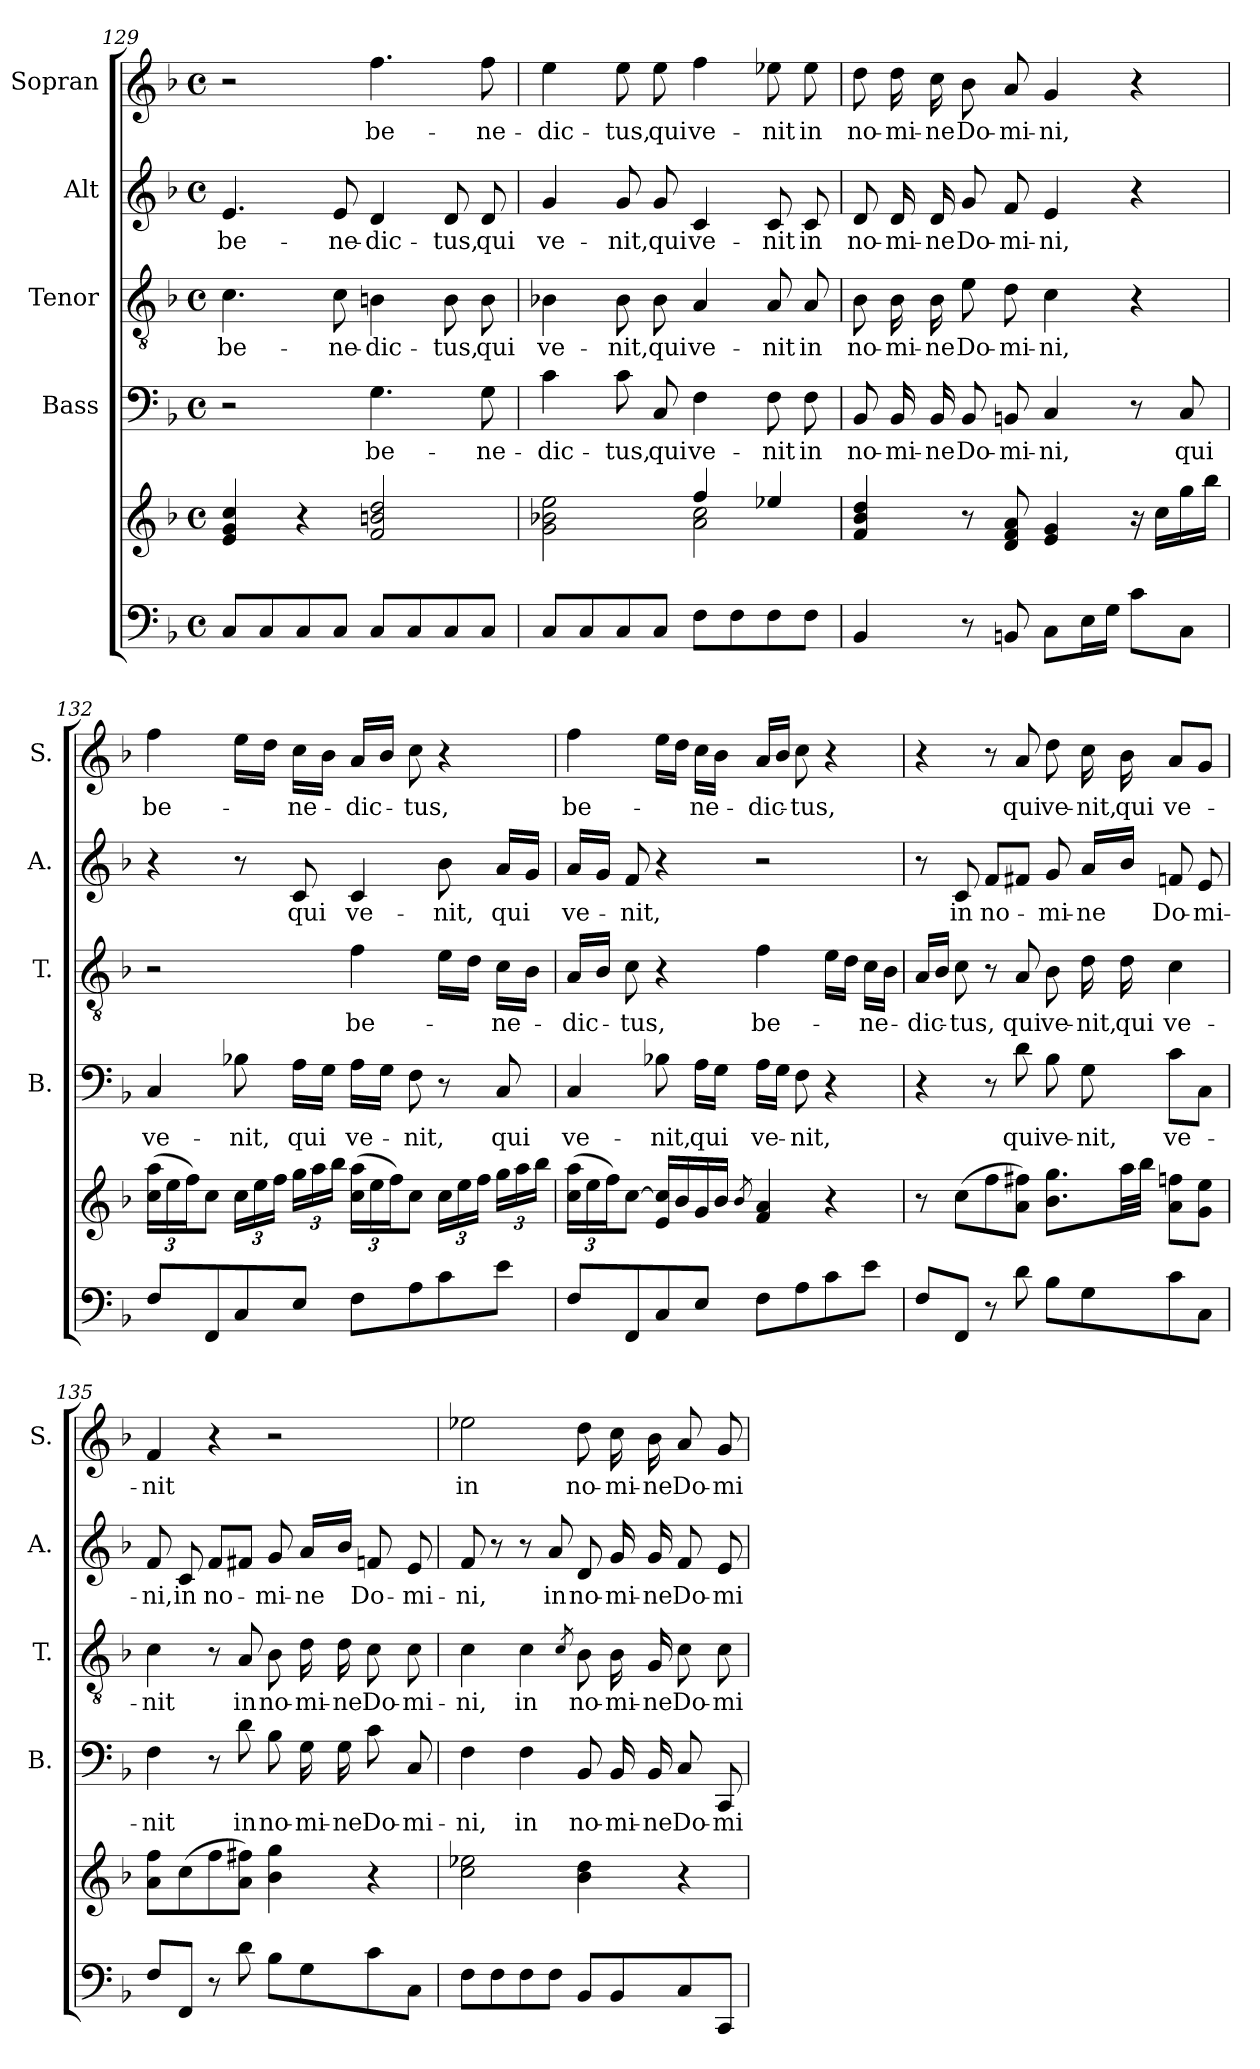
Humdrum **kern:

**kern	**kern	**kern	**text	**kern	**text	**kern	**text	**kern	**text
*part5	*part5	*part4	*part4	*part3	*part3	*part2	*part2	*part1	*part1
*staff6	*staff5	*staff4	*staff4	*staff3	*staff3	*staff2	*staff2	*staff1	*staff1
*	*	*I"Bass	*	*I"Tenor	*	*I"Alt	*	*I"Sopran	*
*	*	*I'B.	*	*I'T.	*	*I'A.	*	*I'S.	*
!!LO:PB:g=z
*clefF4	*clefG2	*clefF4	*	*clefGv2	*	*clefG2	*	*clefG2	*
*k[b-]	*k[b-]	*k[b-]	*	*k[b-]	*	*k[b-]	*	*k[b-]	*
*F:	*F:	*F:	*	*F:	*	*F:	*	*F:	*
*M4/4	*M4/4	*M4/4	*	*M4/4	*	*M4/4	*	*M4/4	*
*met(c)	*met(c)	*met(c)	*	*met(c)	*	*met(c)	*	*met(c)	*
=129	=129	=129	=129	=129	=129	=129	=129	=129	=129
!	!	!	!	!	!LO:LY:b	!	!LO:LY:b	!	!
8C/L	4e/ 4g/ 4cc/	2r	.	4.c\	be-	4.e/	be-	2r	.
8C/	.	.	.	.	.	.	.	.	.
8C/	4r	.	.	.	.	.	.	.	.
!	!	!	!	!	!LO:LY:b	!	!LO:LY:b	!	!
8C/J	.	.	.	8c\	-ne-	8e/	-ne-	.	.
!	!	!	!LO:LY:b	!	!LO:LY:b	!	!LO:LY:b	!	!LO:LY:b
8C/L	2f/ 2bn/ 2dd/	4.G\	be-	4Bn\	-dic-	4d/	-dic-	4.ff\	be-
8C/	.	.	.	.	.	.	.	.	.
!	!	!	!	!	!LO:LY:b	!	!LO:LY:b	!	!
8C/	.	.	.	8B\	-tus,	8d/	-tus,	.	.
!	!	!	!LO:LY:b	!	!LO:LY:b	!	!LO:LY:b	!	!LO:LY:b
8C/J	.	8G\	-ne-	8B\	qui	8d/	qui	8ff\	-ne-
=130	=130	=130	=130	=130	=130	=130	=130	=130	=130
*	*^	*	*	*	*	*	*	*	*
!	!	!	!	!LO:LY:b	!	!LO:LY:b	!	!LO:LY:b	!	!LO:LY:b
8C/L	2g\ 2b-X\ 2ee\	2ryy	4c\	-dic-	4B-X\	ve-	4g/	ve-	4ee\	-dic-
8C/	.	.	.	.	.	.	.	.	.	.
!	!	!	!	!LO:LY:b	!	!LO:LY:b	!	!LO:LY:b	!	!LO:LY:b
8C/	.	.	8c\	-tus,	8B-\	-nit,	8g/	-nit,	8ee\	-tus,
!	!	!	!	!LO:LY:b	!	!LO:LY:b	!	!LO:LY:b	!	!LO:LY:b
8C/J	.	.	8C/	qui	8B-\	qui	8g/	qui	8ee\	qui
!	!	!	!	!LO:LY:b	!	!LO:LY:b	!	!LO:LY:b	!	!LO:LY:b
8F\L	4ff/	2a\ 2cc\	4F\	ve-	4A/	ve-	4c/	ve-	4ff\	ve-
8F\	.	.	.	.	.	.	.	.	.	.
!	!	!	!	!LO:LY:b	!	!LO:LY:b	!	!LO:LY:b	!	!LO:LY:b
8F\	4ee-X/	.	8F\	-nit	8A/	-nit	8c/	-nit	8ee-X\	-nit
!	!	!	!	!LO:LY:b	!	!LO:LY:b	!	!LO:LY:b	!	!LO:LY:b
8F\J	.	.	8F\	in	8A/	in	8c/	in	8ee-\	in
*	*v	*v	*	*	*	*	*	*	*	*
=131	=131	=131	=131	=131	=131	=131	=131	=131	=131
!	!	!	!LO:LY:b	!	!LO:LY:b	!	!LO:LY:b	!	!LO:LY:b
4BB-/	4f/ 4b-/ 4dd/	8BB-/	no-	8B-\	no-	8d/	no-	8dd\	no-
!	!	!	!LO:LY:b	!	!LO:LY:b	!	!LO:LY:b	!	!LO:LY:b
.	.	16BB-/	-mi-	16B-\	-mi-	16d/	-mi-	16dd\	-mi-
!	!	!	!LO:LY:b	!	!LO:LY:b	!	!LO:LY:b	!	!LO:LY:b
.	.	16BB-/	-ne	16B-\	-ne	16d/	-ne	16cc\	-ne
!	!	!	!LO:LY:b	!	!LO:LY:b	!	!LO:LY:b	!	!LO:LY:b
8r	8r	8BB-/	Do-	8e\	Do-	8g/	Do-	8b-\	Do-
!	!	!	!LO:LY:b	!	!LO:LY:b	!	!LO:LY:b	!	!LO:LY:b
8BBn/	8d/ 8f/ 8a/	8BBn/	-mi-	8d\	-mi-	8f/	-mi-	8a/	-mi-
!	!	!	!LO:LY:b	!	!LO:LY:b	!	!LO:LY:b	!	!LO:LY:b
8C\L	4e/ 4g/	4C/	-ni,	4c\	-ni,	4e/	-ni,	4g/	-ni,
16E\L	.	.	.	.	.	.	.	.	.
16G\JJ	.	.	.	.	.	.	.	.	.
8c\L	16r	8r	.	4r	.	4r	.	4r	.
.	16cc\LL	.	.	.	.	.	.	.	.
!	!	!	!LO:LY:b	!	!	!	!	!	!
8C\J	16gg\	8C/	qui	.	.	.	.	.	.
.	16bb-\JJ	.	.	.	.	.	.	.	.
!!LO:LB:g=z
=132	=132	=132	=132	=132	=132	=132	=132	=132	=132
!	!	!	!LO:LY:b	!	!	!	!	!	!LO:LY:b
8F/L	(>24cc\ 24aa\LL	4C/	ve-	2r	.	4r	.	4ff\	be-
.	24ee\	.	.	.	.	.	.	.	.
.	24ff\J)	.	.	.	.	.	.	.	.
8FF/	8cc\J	.	.	.	.	.	.	.	.
!	!	!	!LO:LY:b	!	!	!	!	!	!
8C/	24cc\LL	8B-X\	-nit,	.	.	8r	.	16ee\LL	.
.	24ee\	.	.	.	.	.	.	.	.
.	.	.	.	.	.	.	.	16dd\JJ	.
.	24ff\JJ	.	.	.	.	.	.	.	.
!	!	!	!LO:LY:b	!	!	!	!LO:LY:b	!	!LO:LY:b
8E/J	24gg\LL	16A\LL	qui	.	.	8c/	qui	16cc\LL	-ne-
.	24aa\	.	.	.	.	.	.	.	.
.	.	16G\JJ	.	.	.	.	.	16b-\JJ	.
.	24bb-\JJ	.	.	.	.	.	.	.	.
!	!	!	!LO:LY:b	!	!LO:LY:b	!	!LO:LY:b	!	!LO:LY:b
8F\L	(>24cc\ 24aa\LL	16A\LL	ve-	4f\	be-	4c/	ve-	16a/LL	-dic-
.	24ee\	.	.	.	.	.	.	.	.
.	.	16G\JJ	.	.	.	.	.	16b-/JJ	.
.	24ff\J)	.	.	.	.	.	.	.	.
!	!	!	!LO:LY:b	!	!	!	!	!	!LO:LY:b
8A\	8cc\J	8F\	-nit,	.	.	.	.	8cc\	-tus,
!	!	!	!	!	!	!	!LO:LY:b	!	!
8c\	24cc\LL	8r	.	16e\LL	.	8b-\	-nit,	4r	.
.	24ee\	.	.	.	.	.	.	.	.
.	.	.	.	16d\JJ	.	.	.	.	.
.	24ff\JJ	.	.	.	.	.	.	.	.
!	!	!	!LO:LY:b	!	!LO:LY:b	!	!LO:LY:b	!	!
8e\J	24gg\LL	8C/	qui	16c\LL	-ne-	16a/LL	qui	.	.
.	24aa\	.	.	.	.	.	.	.	.
.	.	.	.	16B-\JJ	.	16g/JJ	.	.	.
.	24bb-\JJ	.	.	.	.	.	.	.	.
=133	=133	=133	=133	=133	=133	=133	=133	=133	=133
!	!	!	!LO:LY:b	!	!LO:LY:b	!	!LO:LY:b	!	!LO:LY:b
8F/L	(>24cc\ 24aa\LL	4C/	ve-	16A/LL	-dic-	16a/LL	ve-	4ff\	be-
.	24ee\	.	.	.	.	.	.	.	.
.	.	.	.	16B-/JJ	.	16g/JJ	.	.	.
.	24ff\J)	.	.	.	.	.	.	.	.
!	!	!	!	!	!LO:LY:b	!	!LO:LY:b	!	!
8FF/	[8cc\J	.	.	8c\	-tus,	8f/	-nit,	.	.
!	!	!	!LO:LY:b	!	!	!	!	!	!
8C/	16e/ 16cc/]LL	8B-X\	-nit,	4r	.	4r	.	16ee\LL	.
.	16b-/	.	.	.	.	.	.	16dd\JJ	.
!	!	!	!LO:LY:b	!	!	!	!	!	!LO:LY:b
8E/J	16g/	16A\LL	qui	.	.	.	.	16cc\LL	-ne-
.	16b-/JJ	16G\JJ	.	.	.	.	.	16b-\JJ	.
.	8qb-/	.	.	.	.	.	.	.	.
!	!	!	!LO:LY:b	!	!LO:LY:b	!	!	!	!LO:LY:b
8F\L	4f/ 4a/	16A\LL	ve-	4f\	be-	2r	.	16a/LL	-dic-
.	.	16G\JJ	.	.	.	.	.	16b-/JJ	.
!	!	!	!LO:LY:b	!	!	!	!	!	!LO:LY:b
8A\	.	8F\	-nit,	.	.	.	.	8cc\	-tus,
8c\	4r	4r	.	16e\LL	.	.	.	4r	.
.	.	.	.	16d\JJ	.	.	.	.	.
!	!	!	!	!	!LO:LY:b	!	!	!	!
8e\J	.	.	.	16c\LL	-ne-	.	.	.	.
.	.	.	.	16B-\JJ	.	.	.	.	.
=134	=134	=134	=134	=134	=134	=134	=134	=134	=134
!	!	!	!	!	!LO:LY:b	!	!	!	!
8F/L	8r	4r	.	16A/LL	-dic-	8r	.	4r	.
.	.	.	.	16B-/JJ	.	.	.	.	.
!	!	!	!	!	!LO:LY:b	!	!LO:LY:b	!	!
8FF/J	(>8cc\L	.	.	8c\	-tus,	8c/	in	.	.
!	!	!	!	!	!	!	!LO:LY:b	!	!
8r	8ff\	8r	.	8r	.	8f/L	no-	8r	.
!	!	!	!LO:LY:b	!	!LO:LY:b	!	!	!	!LO:LY:b
8d\	8a\ 8ff#X\J)	8d\	qui	8A/	qui	8f#X/J	.	8a/	qui
!	!	!	!LO:LY:b	!	!LO:LY:b	!	!LO:LY:b	!	!LO:LY:b
8B-\L	8.b-\ 8.gg\L	8B-\	ve-	8B-\	ve-	8g/	-mi-	8dd\	ve-
!	!	!	!LO:LY:b	!	!LO:LY:b	!	!LO:LY:b	!	!LO:LY:b
8G\	.	8G\	-nit,	16d\	-nit,	16a/LL	-ne	16cc\	-nit,
!	!	!	!	!	!LO:LY:b	!	!	!	!LO:LY:b
.	32aa\LL	.	.	16d\	qui	16b-/JJ	.	16b-\	qui
.	32bb-\JJJ	.	.	.	.	.	.	.	.
!	!	!	!LO:LY:b	!	!LO:LY:b	!	!LO:LY:b	!	!LO:LY:b
8c\	8a\ 8ffn\L	8c\L	ve-	4c\	ve-	8fn/	Do-	8a/L	ve-
!	!	!	!	!	!	!	!LO:LY:b	!	!
8C\J	8g\ 8ee\J	8C\J	.	.	.	8e/	-mi-	8g/J	.
!!LO:PB:g=z
=135	=135	=135	=135	=135	=135	=135	=135	=135	=135
!	!	!	!LO:LY:b	!	!LO:LY:b	!	!LO:LY:b	!	!LO:LY:b
8F/L	8a\ 8ff\L	4F\	-nit	4c\	-nit	8f/	-ni,	4f/	-nit
!	!	!	!	!	!	!	!LO:LY:b	!	!
8FF/J	(>8cc\	.	.	.	.	8c/	in	.	.
!	!	!	!	!	!	!	!LO:LY:b	!	!
8r	8ff\	8r	.	8r	.	8f/L	no-	4r	.
!	!	!	!LO:LY:b	!	!LO:LY:b	!	!	!	!
8d\	8a\ 8ff#X\J)	8d\	in	8A/	in	8f#X/J	.	.	.
!	!	!	!LO:LY:b	!	!LO:LY:b	!	!LO:LY:b	!	!
8B-\L	4b-\ 4gg\	8B-\	no-	8B-\	no-	8g/	-mi-	2r	.
!	!	!	!LO:LY:b	!	!LO:LY:b	!	!LO:LY:b	!	!
8G\	.	16G\	-mi-	16d\	-mi-	16a/LL	-ne	.	.
!	!	!	!LO:LY:b	!	!LO:LY:b	!	!	!	!
.	.	16G\	-ne	16d\	-ne	16b-/JJ	.	.	.
!	!	!	!LO:LY:b	!	!LO:LY:b	!	!LO:LY:b	!	!
8c\	4r	8c\	Do-	8c\	Do-	8fn/	Do-	.	.
!	!	!	!LO:LY:b	!	!LO:LY:b	!	!LO:LY:b	!	!
8C\J	.	8C/	-mi-	8c\	-mi-	8e/	-mi-	.	.
=136	=136	=136	=136	=136	=136	=136	=136	=136	=136
!	!	!	!LO:LY:b	!	!LO:LY:b	!	!LO:LY:b	!	!LO:LY:b
8F\L	2cc\ 2ee-X\	4F\	-ni,	4c\	-ni,	8f/	-ni,	2ee-X\	in
8F\	.	.	.	.	.	8r	.	.	.
!	!	!	!LO:LY:b	!	!LO:LY:b	!	!	!	!
8F\	.	4F\	in	4c\	in	8r	.	.	.
!	!	!	!	!	!	!	!LO:LY:b	!	!
8F\J	.	.	.	.	.	8a/	in	.	.
.	.	.	.	8qc/	.	.	.	.	.
!	!	!	!LO:LY:b	!	!LO:LY:b	!	!LO:LY:b	!	!LO:LY:b
8BB-/L	4b-\ 4dd\	8BB-/	no-	8B-\	no-	8d/	no-	8dd\	no-
!	!	!	!LO:LY:b	!	!LO:LY:b	!	!LO:LY:b	!	!LO:LY:b
8BB-/	.	16BB-/	-mi-	16B-\	-mi-	16g/	-mi-	16cc\	-mi-
!	!	!	!LO:LY:b	!	!LO:LY:b	!	!LO:LY:b	!	!LO:LY:b
.	.	16BB-/	-ne	16G/	-ne	16g/	-ne	16b-\	-ne
!	!	!	!LO:LY:b	!	!LO:LY:b	!	!LO:LY:b	!	!LO:LY:b
8C/	4r	8C/	Do-	8c\	Do-	8f/	Do-	8a/	Do-
!	!	!	!LO:LY:b	!	!LO:LY:b	!	!LO:LY:b	!	!LO:LY:b
8CC/J	.	8CC/	-mi-	8c\	-mi-	8e/	-mi-	8g/	-mi-
=	=	=	=	=	=	=	=	=	=
*-	*-	*-	*-	*-	*-	*-	*-	*-	*-
